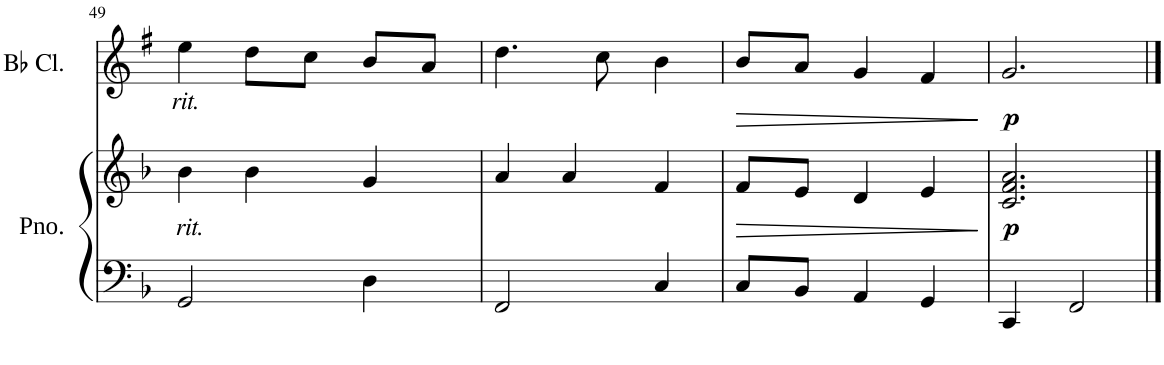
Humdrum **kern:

**kern	**kern	**dynam	**kern	**dynam
*part2	*part2	*part2	*part1	*part1
*staff3	*staff2	*staff2/3	*staff1	*staff1
*I"Piano	*	*	*I"Bb Clarinet	*
*I'Pno.	*	*	*I'Bb Cl.	*
!!LO:PB:g=z
*clefF4	*clefG2	*	*clefG2	*
*	*	*	*Trd1c2	*
*k[b-]	*k[b-]	*	*k[f#]	*
*M3/4	*M3/4	*	*M3/4	*
=49	=49	=49	=49	=49
!	!	!	!LO:TX:b:i:t=rit.	!
!	!LO:TX:b:i:t=rit.	!	!	!
2GG/	4b-\	.	4ee\	.
.	4b-\	.	8dd\L	.
.	.	.	8cc\J	.
4D\	4g/	.	8b/L	.
.	.	.	8a/J	.
=50	=50	=50	=50	=50
2FF/	4a/	.	4.dd\	.
.	4a/	.	.	.
.	.	.	8cc\	.
4C/	4f/	.	4b\	.
=51	=51	=51	=51	=51
!	!	!LO:HP:b	!	!LO:HP:b
8C/L	8f/L	>	8b/L	>
8BB-/J	8e/J	.	8a/J	.
4AA/	4d/	.	4g/	.
4GG/	4e/	.	4f#/	.
.	.	]	.	]
=52	=52	=52	=52	=52
!	!	!LO:DY:b	!	!LO:DY:b
4CC/	2.c/ 2.f/ 2.a/	p	2.g/	p
2FF/	.	.	.	.
==	==	==	==	==
*-	*-	*-	*-	*-
